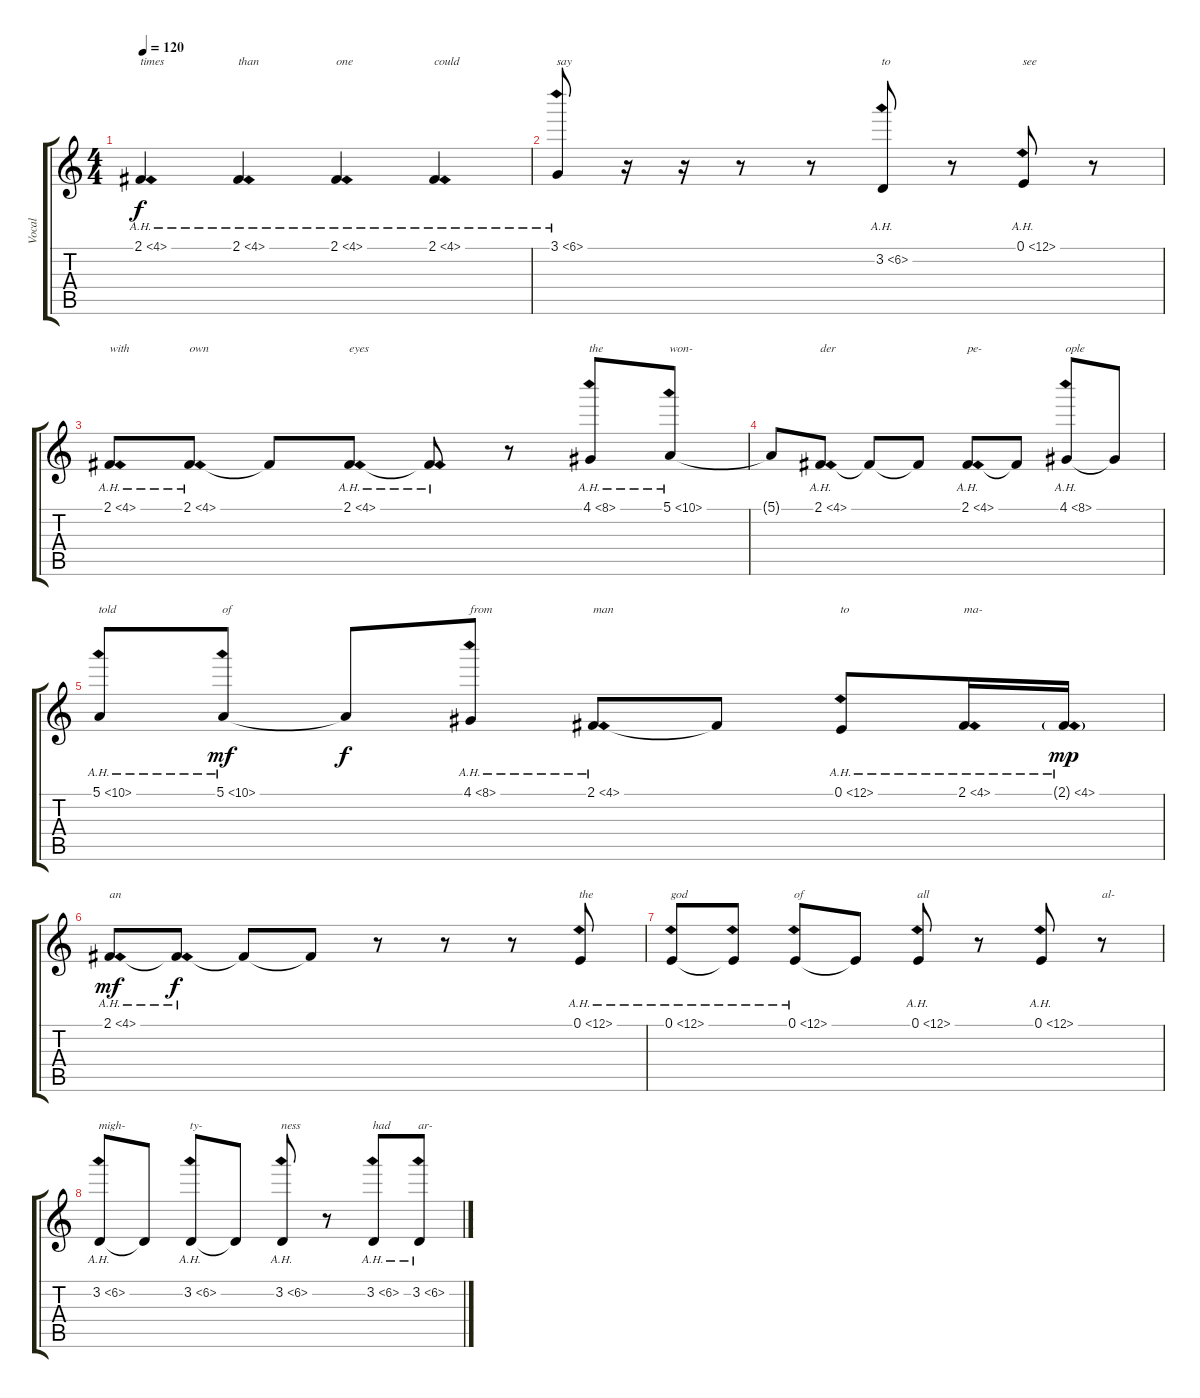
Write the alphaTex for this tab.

\track ("Vocal" "Vocal") {instrument synthvoice}
\staff {score tabs}
\tuning (E4 B3 G3 D3 A2 E2) {hide}
\ts (4 4)
\tempo 120
\clef g2
\ks c
2.1{ah 2}.4{txt "times" dy f} 2.1{ah 2}.4{txt "than"} 2.1{ah 2}.4{txt "one"} 2.1{ah 2}.4{txt "could"} |
3.1{ah 3}.8{txt "say"} r.16 r.16 r.8 r.8 3.2{ah 3}.8{txt "to"} r.8 0.1{ah 12}.8{txt "see"} r.8 |
2.1{ah 2}.8{txt "with"} 2.1{ah 2}.8{txt "own"} 2.1{t}.8 2.1{ah 2}.8{txt "eyes"} 2.1{ah 2 t}.8 r.8 4.1{ah 4}.8{txt "the"} 5.1{ah 5}.8{txt "won-"} |
5.1{t}.8 2.1{ah 2}.8{txt "der"} 2.1{t}.8 2.1{t}.8 2.1{ah 2}.8{txt "pe-"} 2.1{t}.8 4.1{ah 4}.8{txt "ople"} 4.1{t}.8 |
5.1{ah 5}.8{txt "told"} 5.1{ah 5}.8{txt "of" dy mf} 5.1{t}.8{dy f} 4.1{ah 4}.8{txt "from"} 2.1{ah 2}.8{txt "man"} 2.1{t}.8 0.1{ah 12}.8{txt "to"} 2.1{ah 2}.16{txt "ma-"} 2.1{ah 2 g}.16{dy mp} |
2.1{ah 2}.8{txt "an" dy mf} 2.1{ah 2 t}.8{dy f} 2.1{t}.8 2.1{t}.8 r.8 r.8 r.8 0.1{ah 12}.8{txt "the"} |
0.1{ah 12}.8{txt "god"} 0.1{ah 12 t}.8 0.1{ah 12}.8{txt "of"} 0.1{t}.8 0.1{ah 12}.8{txt "all"} r.8 0.1{ah 12}.8 r.8{txt "al-"} |
3.2{ah 3}.8{txt "migh-"} 3.2{t}.8 3.2{ah 3}.8{txt "ty-"} 3.2{t}.8 3.2{ah 3}.8{txt "ness"} r.8 3.2{ah 3}.8{txt "had"} 3.2{ah 3}.8{txt "ar-"}
